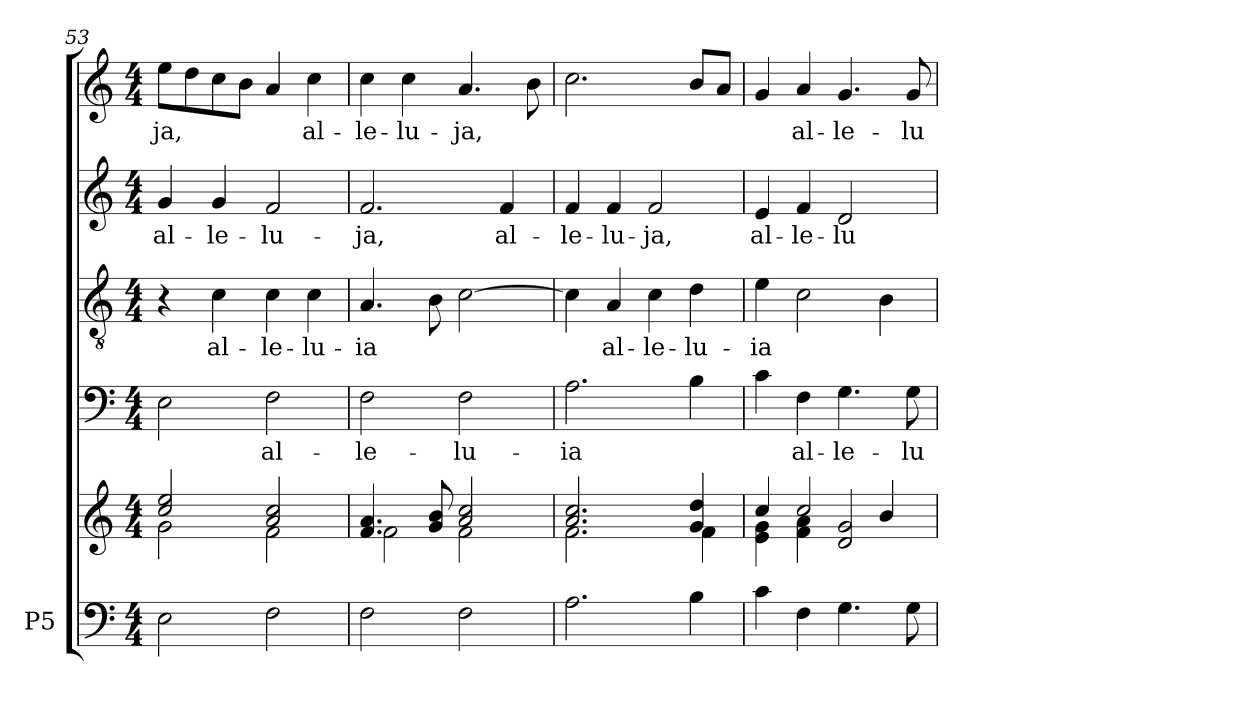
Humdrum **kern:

**kern	**kern	**kern	**text	**kern	**text	**kern	**text	**kern	**text
*part5	*part5	*part4	*part4	*part3	*part3	*part2	*part2	*part1	*part1
*staff6	*staff5	*staff4	*staff4	*staff3	*staff3	*staff2	*staff2	*staff1	*staff1
*I"P5	*	*	*	*	*	*	*	*	*
*clefF4	*clefG2	*clefF4	*	*clefGv2	*	*clefG2	*	*clefG2	*
*k[]	*k[]	*k[]	*	*k[]	*	*k[]	*	*k[]	*
*C:	*C:	*C:	*	*C:	*	*C:	*	*C:	*
*M4/4	*M4/4	*M4/4	*	*M4/4	*	*M4/4	*	*M4/4	*
=53	=53	=53	=53	=53	=53	=53	=53	=53	=53
*	*^	*	*	*	*	*	*	*	*
!	!	!	!	!	!	!	!	!LO:LY:b:color=#000000	!	!
!	!	!	!	!	!	!	!	!	!	!LO:LY:b:color=#000000
2Ei\	2cci/ 2eei	2gi\	2Ei\	.	4r	.	4gi/	al-	8eei\L	-ja,
.	.	.	.	.	.	.	.	.	8ddi\	.
!	!	!	!	!	!	!LO:LY:b:color=#000000	!	!	!	!
!	!	!	!	!	!	!	!	!LO:LY:b:color=#000000	!	!
.	.	.	.	.	4ci\	al-	4gi/	-le-	8cci\	.
.	.	.	.	.	.	.	.	.	8bi\J	.
!	!	!	!	!LO:LY:b:color=#000000	!	!	!	!	!	!
!	!	!	!	!	!	!LO:LY:b:color=#000000	!	!	!	!
!	!	!	!	!	!	!	!	!LO:LY:b:color=#000000	!	!
2Fi\	2ai/ 2cci	2fi\	2Fi\	al-	4ci\	-le-	2fi/	-lu-	4ai/	.
!	!	!	!	!	!	!LO:LY:b:color=#000000	!	!	!	!
!	!	!	!	!	!	!	!	!	!	!LO:LY:b:color=#000000
.	.	.	.	.	4ci\	-lu-	.	.	4cci\	al-
=54	=54	=54	=54	=54	=54	=54	=54	=54	=54	=54
!	!	!	!	!LO:LY:b:color=#000000	!	!	!	!	!	!
!	!	!	!	!	!	!LO:LY:b:color=#000000	!	!	!	!
!	!	!	!	!	!	!	!	!LO:LY:b:color=#000000	!	!
!	!	!	!	!	!	!	!	!	!	!LO:LY:b:color=#000000
2Fi\	4.fi/ 4.ai	2fi\	2Fi\	-le-	4.Ai/	-ia	2.fi/	-ja,	4cci\	-le-
!	!	!	!	!	!	!	!	!	!	!LO:LY:b:color=#000000
.	.	.	.	.	.	.	.	.	4cci\	-lu-
.	8gi/ 8bi	.	.	.	8Bi\	.	.	.	.	.
!	!	!	!	!LO:LY:b:color=#000000	!	!	!	!	!	!
!	!	!	!	!	!	!	!	!	!	!LO:LY:b:color=#000000
2Fi\	2ai/ 2cci	2fi\	2Fi\	-lu-	[2ci\	.	.	.	4.ai/	-ja,
!	!	!	!	!	!	!	!	!LO:LY:b:color=#000000	!	!
.	.	.	.	.	.	.	4fi/	al-	.	.
.	.	.	.	.	.	.	.	.	8bi\	.
!!LO:LB:g=z
=55	=55	=55	=55	=55	=55	=55	=55	=55	=55	=55
!	!	!	!	!LO:LY:b:color=#000000	!	!	!	!	!	!
!	!	!	!	!	!	!	!	!LO:LY:b:color=#000000	!	!
2.Ai\	2.ai/ 2.cci	2.fi\	2.Ai\	-ia	4ci\]	.	4fi/	-le-	2.cci\	.
!	!	!	!	!	!	!LO:LY:b:color=#000000	!	!	!	!
!	!	!	!	!	!	!	!	!LO:LY:b:color=#000000	!	!
.	.	.	.	.	4Ai/	al-	4fi/	-lu-	.	.
!	!	!	!	!	!	!LO:LY:b:color=#000000	!	!	!	!
!	!	!	!	!	!	!	!	!LO:LY:b:color=#000000	!	!
.	.	.	.	.	4ci\	-le-	2fi/	-ja,	.	.
!	!	!	!	!	!	!LO:LY:b:color=#000000	!	!	!	!
4Bi\	4gi/ 4ddi	4fi\	4Bi\	.	4di\	-lu-	.	.	8bi/L	.
.	.	.	.	.	.	.	.	.	8ai/J	.
=56	=56	=56	=56	=56	=56	=56	=56	=56	=56	=56
!	!	!	!	!	!	!LO:LY:b:color=#000000	!	!	!	!
!	!	!	!	!	!	!	!	!LO:LY:b:color=#000000	!	!
4ci\	4cci/	4ei\ 4gi	4ci\	.	4ei\	-ia	4ei/	al-	4gi/	.
!	!	!	!	!LO:LY:b:color=#000000	!	!	!	!	!	!
!	!	!	!	!	!	!	!	!LO:LY:b:color=#000000	!	!
!	!	!	!	!	!	!	!	!	!	!LO:LY:b:color=#000000
4Fi\	2cci/	4fi\ 4ai	4Fi\	al-	2ci\	.	4fi/	-le-	4ai/	al-
!	!	!	!	!LO:LY:b:color=#000000	!	!	!	!	!	!
!	!	!	!	!	!	!	!	!LO:LY:b:color=#000000	!	!
!	!	!	!	!	!	!	!	!	!	!LO:LY:b:color=#000000
4.Gi\	.	2di/ 2gi	4.Gi\	-le-	.	.	2di/	-lu-	4.gi/	-le-
.	4bi/	.	.	.	4Bi\	.	.	.	.	.
!	!	!	!	!LO:LY:b:color=#000000	!	!	!	!	!	!
!	!	!	!	!	!	!	!	!	!	!LO:LY:b:color=#000000
8Gi\	.	.	8Gi\	-lu-	.	.	.	.	8gi/	-lu-
*	*v	*v	*	*	*	*	*	*	*	*
=	=	=	=	=	=	=	=	=	=
*-	*-	*-	*-	*-	*-	*-	*-	*-	*-
